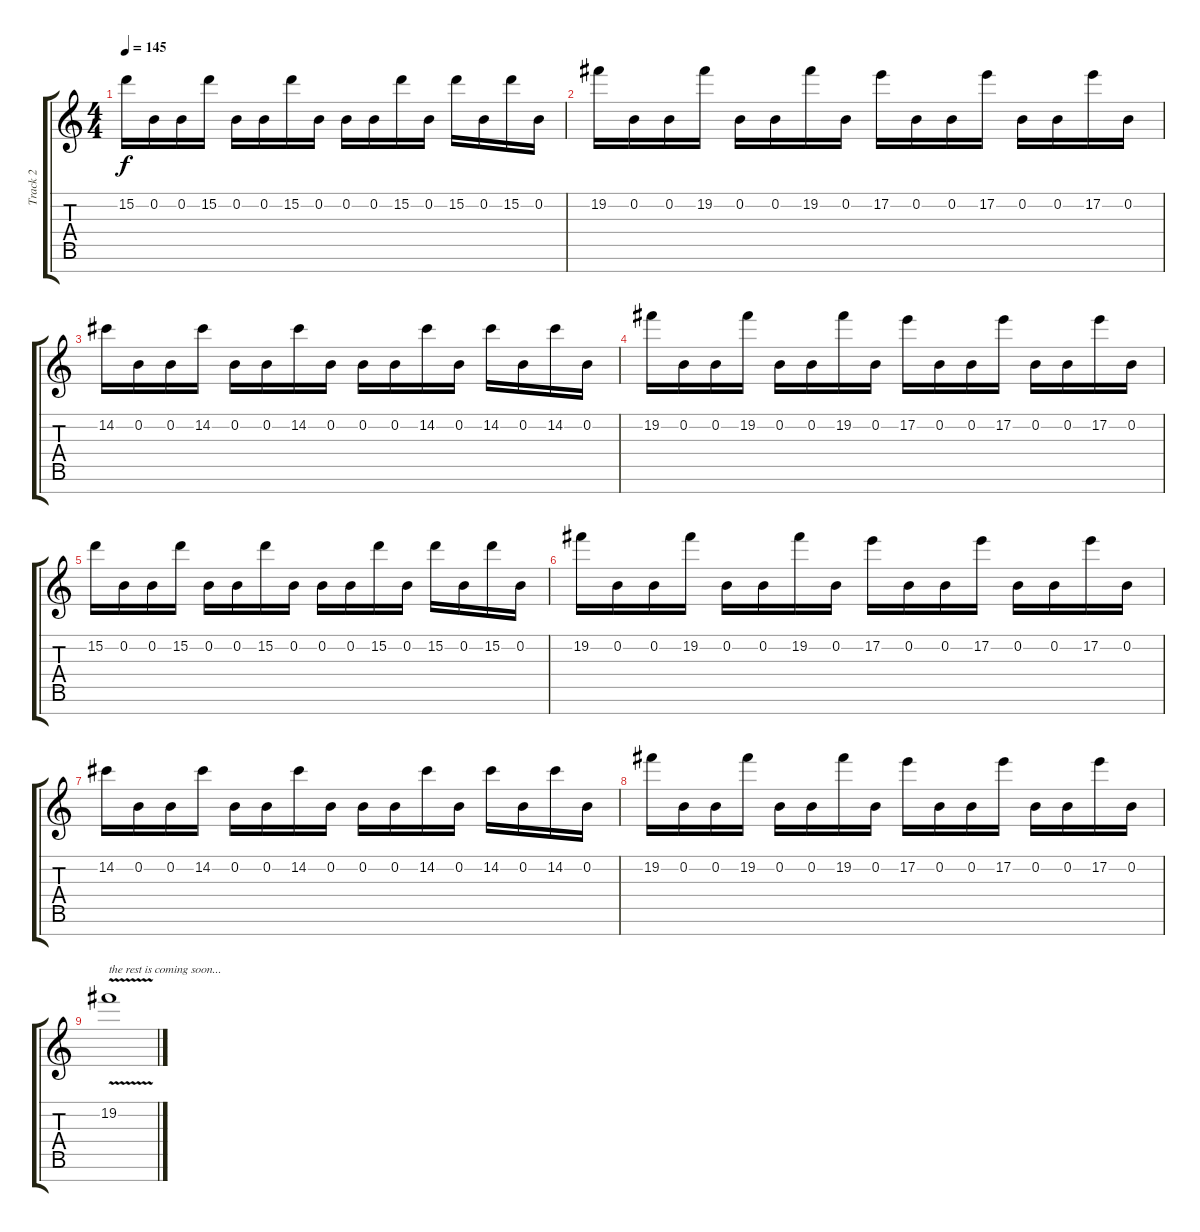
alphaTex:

\track ("Track 2" "Track 2") {instrument distortionguitar}
\staff {score tabs}
\tuning (E4 B3 G3 D3 A2 E2 B1) {hide}
\ts (4 4)
\tempo 145
\clef g2
\ks c
15.2.16{dy f} 0.2.16 0.2.16 15.2.16 0.2.16 0.2.16 15.2.16 0.2.16 0.2.16 0.2.16 15.2.16 0.2.16 15.2.16 0.2.16 15.2.16 0.2.16 |
19.2.16 0.2.16 0.2.16 19.2.16 0.2.16 0.2.16 19.2.16 0.2.16 17.2.16 0.2.16 0.2.16 17.2.16 0.2.16 0.2.16 17.2.16 0.2.16 |
14.2.16 0.2.16 0.2.16 14.2.16 0.2.16 0.2.16 14.2.16 0.2.16 0.2.16 0.2.16 14.2.16 0.2.16 14.2.16 0.2.16 14.2.16 0.2.16 |
19.2.16 0.2.16 0.2.16 19.2.16 0.2.16 0.2.16 19.2.16 0.2.16 17.2.16 0.2.16 0.2.16 17.2.16 0.2.16 0.2.16 17.2.16 0.2.16 |
15.2.16 0.2.16 0.2.16 15.2.16 0.2.16 0.2.16 15.2.16 0.2.16 0.2.16 0.2.16 15.2.16 0.2.16 15.2.16 0.2.16 15.2.16 0.2.16 |
19.2.16 0.2.16 0.2.16 19.2.16 0.2.16 0.2.16 19.2.16 0.2.16 17.2.16 0.2.16 0.2.16 17.2.16 0.2.16 0.2.16 17.2.16 0.2.16 |
14.2.16 0.2.16 0.2.16 14.2.16 0.2.16 0.2.16 14.2.16 0.2.16 0.2.16 0.2.16 14.2.16 0.2.16 14.2.16 0.2.16 14.2.16 0.2.16 |
19.2.16 0.2.16 0.2.16 19.2.16 0.2.16 0.2.16 19.2.16 0.2.16 17.2.16 0.2.16 0.2.16 17.2.16 0.2.16 0.2.16 17.2.16 0.2.16 |
19.2{v}.1{txt "the rest is coming soon..."}
